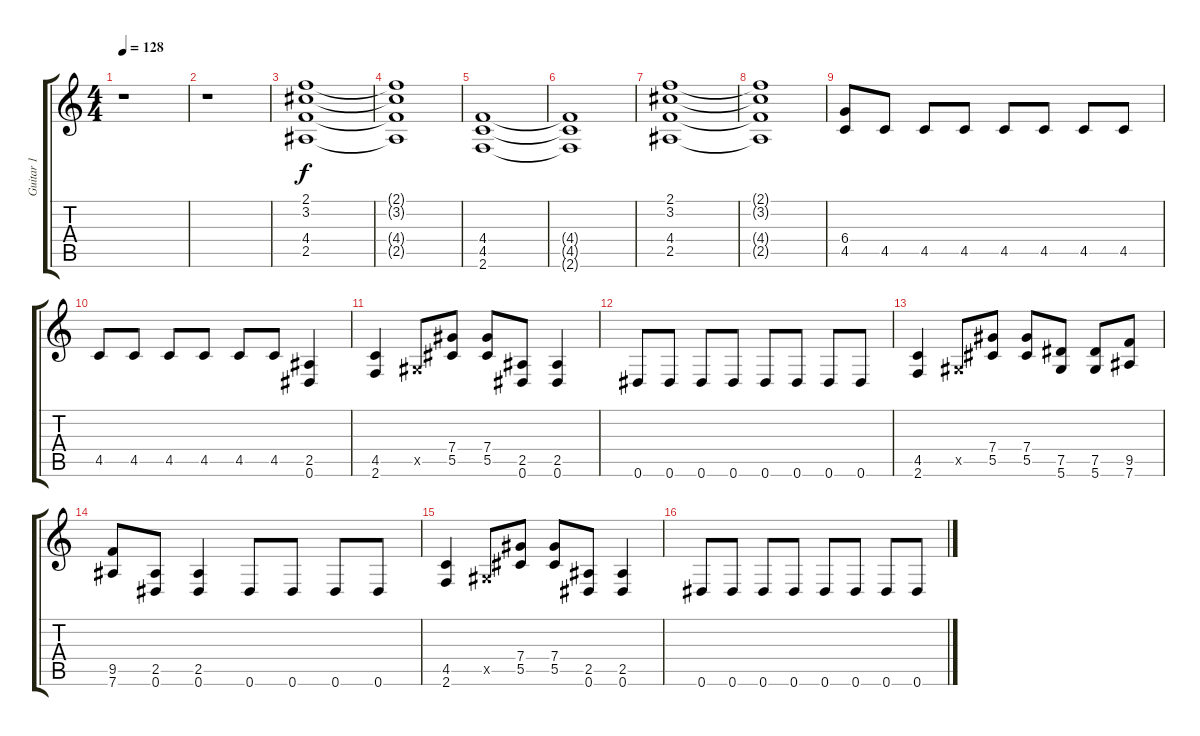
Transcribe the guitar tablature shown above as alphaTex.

\track ("Guitar 1" "Guitar 1") {instrument overdrivenguitar}
\staff {score tabs}
\tuning (Eb4 Bb3 Gb3 Db3 Ab2 Eb2) {hide}
\ts (4 4)
\tempo 128
\clef g2
\ks c
r.1{dy f} |
r.1 |
(2.1 3.2 4.4 2.5).1 |
(2.1{t} 3.2{t} 4.4{t} 2.5{t}).1 |
(4.4 4.5 2.6).1 |
(4.4{t} 4.5{t} 2.6{t}).1 |
(2.1 3.2 4.4 2.5).1 |
(2.1{t} 3.2{t} 4.4{t} 2.5{t}).1 |
(6.4 4.5).8 4.5.8 4.5.8 4.5.8 4.5.8 4.5.8 4.5.8 4.5.8 |
4.5.8 4.5.8 4.5.8 4.5.8 4.5.8 4.5.8 (2.5 0.6).4 |
(4.5 2.6).4 0.5{x}.8 (7.4 5.5).8 (7.4 5.5).8 (2.5 0.6).8 (2.5 0.6).4 |
0.6.8 0.6.8 0.6.8 0.6.8 0.6.8 0.6.8 0.6.8 0.6.8 |
(4.5 2.6).4 0.5{x}.8 (7.4 5.5).8 (7.4 5.5).8 (7.5 5.6).8 (7.5 5.6).8 (9.5 7.6).8 |
(9.5 7.6).8 (2.5 0.6).8 (2.5 0.6).4 0.6.8 0.6.8 0.6.8 0.6.8 |
(4.5 2.6).4 0.5{x}.8 (7.4 5.5).8 (7.4 5.5).8 (2.5 0.6).8 (2.5 0.6).4 |
0.6.8 0.6.8 0.6.8 0.6.8 0.6.8 0.6.8 0.6.8 0.6.8
